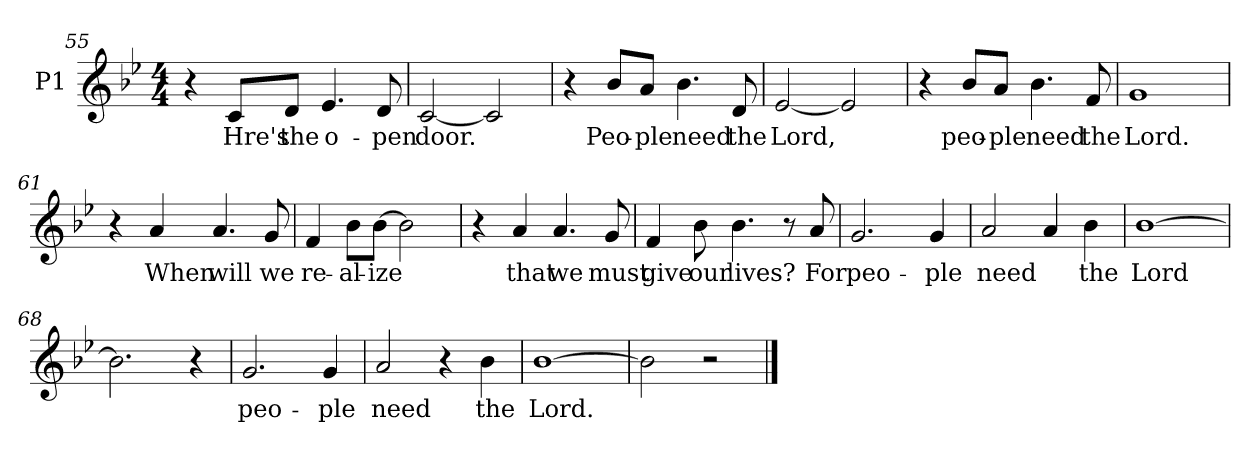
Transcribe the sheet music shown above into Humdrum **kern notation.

**kern	**text
*part1	*part1
*staff1	*staff1
*I"P1	*
*clefG2	*
*k[b-e-]	*
*B-:	*
*M4/4	*
=55	=55
4r	.
!	!LO:LY:b:color=#000000
8ci/L	Hre's
!	!LO:LY:b:color=#000000
8di/J	the
!	!LO:LY:b:color=#000000
4.e-i/	o-
!	!LO:LY:b:color=#000000
8di/	-pen
=56	=56
!	!LO:LY:b:color=#000000
[<2ci/	door.
2ci/]	.
=57	=57
4r	.
!	!LO:LY:b:color=#000000
8b-i/L	Peo-
!	!LO:LY:b:color=#000000
8ai/J	-ple
!	!LO:LY:b:color=#000000
4.b-i\	need
!	!LO:LY:b:color=#000000
8di/	the
=58	=58
!	!LO:LY:b:color=#000000
[<2e-i/	Lord,
2e-i/]	.
!!LO:LB:g=z
=59	=59
4r	.
!	!LO:LY:b:color=#000000
8b-i/L	peo-
!	!LO:LY:b:color=#000000
8ai/J	-ple
!	!LO:LY:b:color=#000000
4.b-i\	need
!	!LO:LY:b:color=#000000
8fi/	the
=60	=60
!	!LO:LY:b:color=#000000
1gi	Lord.
=61	=61
4r	.
!	!LO:LY:b:color=#000000
4ai/	When
!	!LO:LY:b:color=#000000
4.ai/	will
!	!LO:LY:b:color=#000000
8gi/	we
=62	=62
!	!LO:LY:b:color=#000000
4fi/	re-
!	!LO:LY:b:color=#000000
8b-i\L	-al-
!	!LO:LY:b:color=#000000
[>8b-i\J	-ize
2b-i\]	.
=63	=63
4r	.
!	!LO:LY:b:color=#000000
4ai/	that
!	!LO:LY:b:color=#000000
4.ai/	we
!	!LO:LY:b:color=#000000
8gi/	must
!!LO:LB:g=z
=64	=64
!	!LO:LY:b:color=#000000
4fi/	give
!	!LO:LY:b:color=#000000
8b-i\	our
!	!LO:LY:b:color=#000000
4.b-i\	lives?
8r	.
!	!LO:LY:b:color=#000000
8ai/	For
=65	=65
!	!LO:LY:b:color=#000000
2.gi/	peo-
!	!LO:LY:b:color=#000000
4gi/	-ple
=66	=66
!	!LO:LY:b:color=#000000
2ai/	need
4ai/	.
!	!LO:LY:b:color=#000000
4b-i\	the
=67	=67
!	!LO:LY:b:color=#000000
[<1b-i	Lord
=68	=68
2.b-i\]	.
4r	.
!!LO:LB:g=z
=69	=69
!	!LO:LY:b:color=#000000
2.gi/	peo-
!	!LO:LY:b:color=#000000
4gi/	-ple
=70	=70
!	!LO:LY:b:color=#000000
2ai/	need
4r	.
!	!LO:LY:b:color=#000000
4b-i\	the
=71	=71
!	!LO:LY:b:color=#000000
[<1b-i	Lord.
=72	=72
2b-i\]	.
2r	.
==	==
*-	*-
